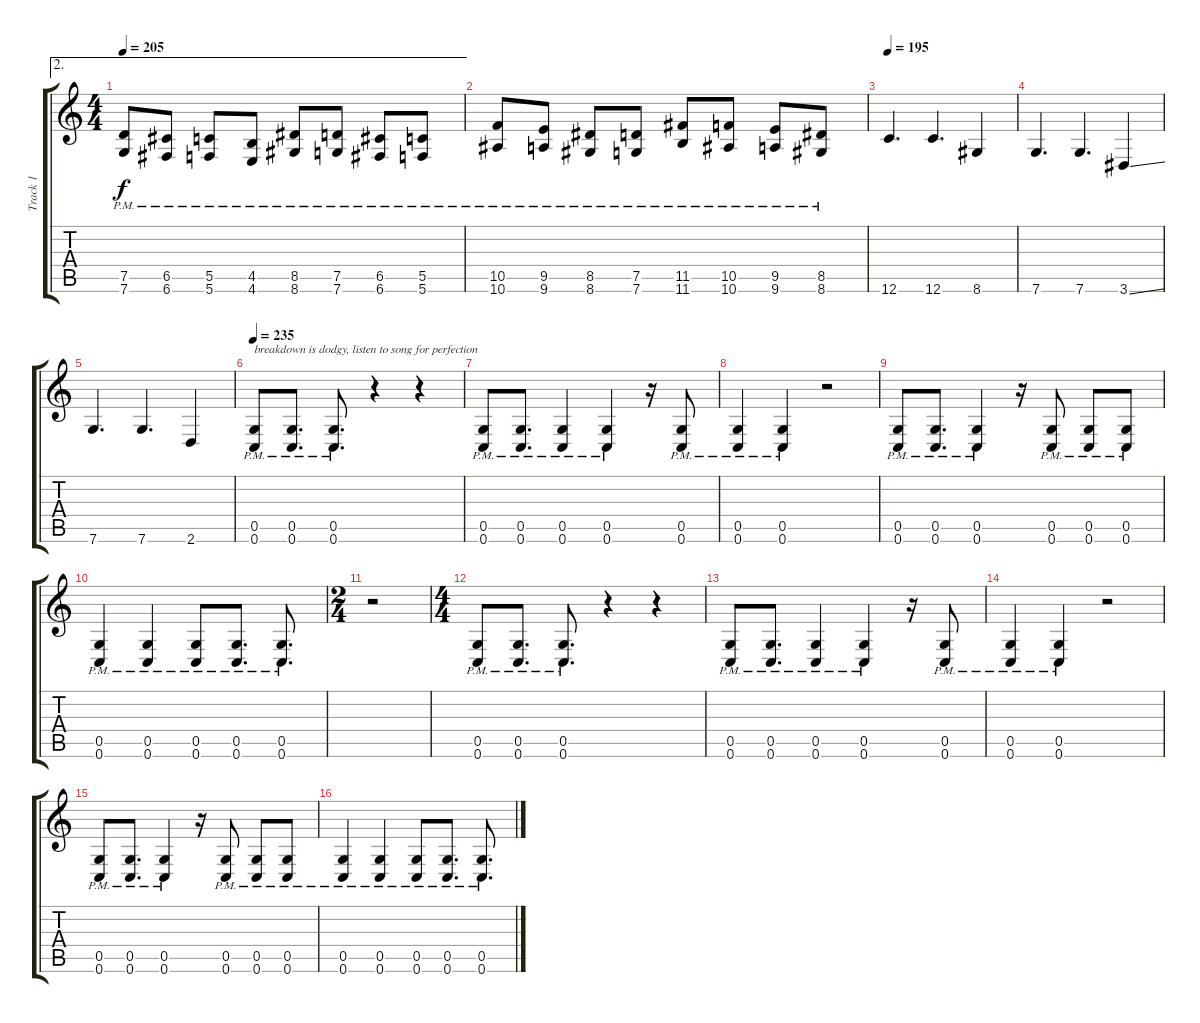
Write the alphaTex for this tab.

\track ("Track 1" "Track 1") {instrument overdrivenguitar}
\staff {score tabs}
\tuning (D4 A3 F3 C3 G2 C2) {hide}
\ae 2
\ts (4 4)
\tempo 205
\clef g2
\ks c
(7.5{pm} 7.6{pm}).8{dy f} (6.5{pm} 6.6{pm}).8 (5.5{pm} 5.6{pm}).8 (4.5{pm} 4.6{pm}).8 (8.5{pm} 8.6{pm}).8 (7.5{pm} 7.6{pm}).8 (6.5{pm} 6.6{pm}).8 (5.5{pm} 5.6{pm}).8 |
(10.5{pm} 10.6{pm}).8 (9.5{pm} 9.6{pm}).8 (8.5{pm} 8.6{pm}).8 (7.5{pm} 7.6{pm}).8 (11.5{pm} 11.6{pm}).8 (10.5{pm} 10.6{pm}).8 (9.5{pm} 9.6{pm}).8 (8.5{pm} 8.6{pm}).8 |
\tempo 195
12.6.4{d} 12.6.4{d} 8.6.4 |
7.6.4{d} 7.6.4{d} 3.6{ss}.4 |
7.6.4{d} 7.6.4{d} 2.6.4 |
\tempo 235
(0.5{pm} 0.6{pm}).8{txt "breakdown is dodgy, listen to song for perfection"} (0.5{pm} 0.6{pm}).8{d} (0.5{pm} 0.6{pm}).8{d} r.4 r.4 |
(0.5{pm} 0.6{pm}).8 (0.5{pm} 0.6{pm}).8{d} (0.5{pm} 0.6{pm}).4 (0.5{pm} 0.6{pm}).4 r.16 (0.5{pm} 0.6{pm}).8 |
(0.5{pm} 0.6{pm}).4 (0.5{pm} 0.6{pm}).4 r.2 |
(0.5{pm} 0.6{pm}).8 (0.5{pm} 0.6{pm}).8{d} (0.5{pm} 0.6{pm}).4 r.16 (0.5{pm} 0.6{pm}).8 (0.5{pm} 0.6{pm}).8 (0.5{pm} 0.6{pm}).8 |
(0.5{pm} 0.6{pm}).4 (0.5{pm} 0.6{pm}).4 (0.5{pm} 0.6{pm}).8 (0.5{pm} 0.6{pm}).8{d} (0.5{pm} 0.6{pm}).8{d} |
\ts (2 4)
r.2 |
\ts (4 4)
(0.5{pm} 0.6{pm}).8 (0.5{pm} 0.6{pm}).8{d} (0.5{pm} 0.6{pm}).8{d} r.4 r.4 |
(0.5{pm} 0.6{pm}).8 (0.5{pm} 0.6{pm}).8{d} (0.5{pm} 0.6{pm}).4 (0.5{pm} 0.6{pm}).4 r.16 (0.5{pm} 0.6{pm}).8 |
(0.5{pm} 0.6{pm}).4 (0.5{pm} 0.6{pm}).4 r.2 |
(0.5{pm} 0.6{pm}).8 (0.5{pm} 0.6{pm}).8{d} (0.5{pm} 0.6{pm}).4 r.16 (0.5{pm} 0.6{pm}).8 (0.5{pm} 0.6{pm}).8 (0.5{pm} 0.6{pm}).8 |
(0.5{pm} 0.6{pm}).4 (0.5{pm} 0.6{pm}).4 (0.5{pm} 0.6{pm}).8 (0.5{pm} 0.6{pm}).8{d} (0.5{pm} 0.6{pm}).8{d}
